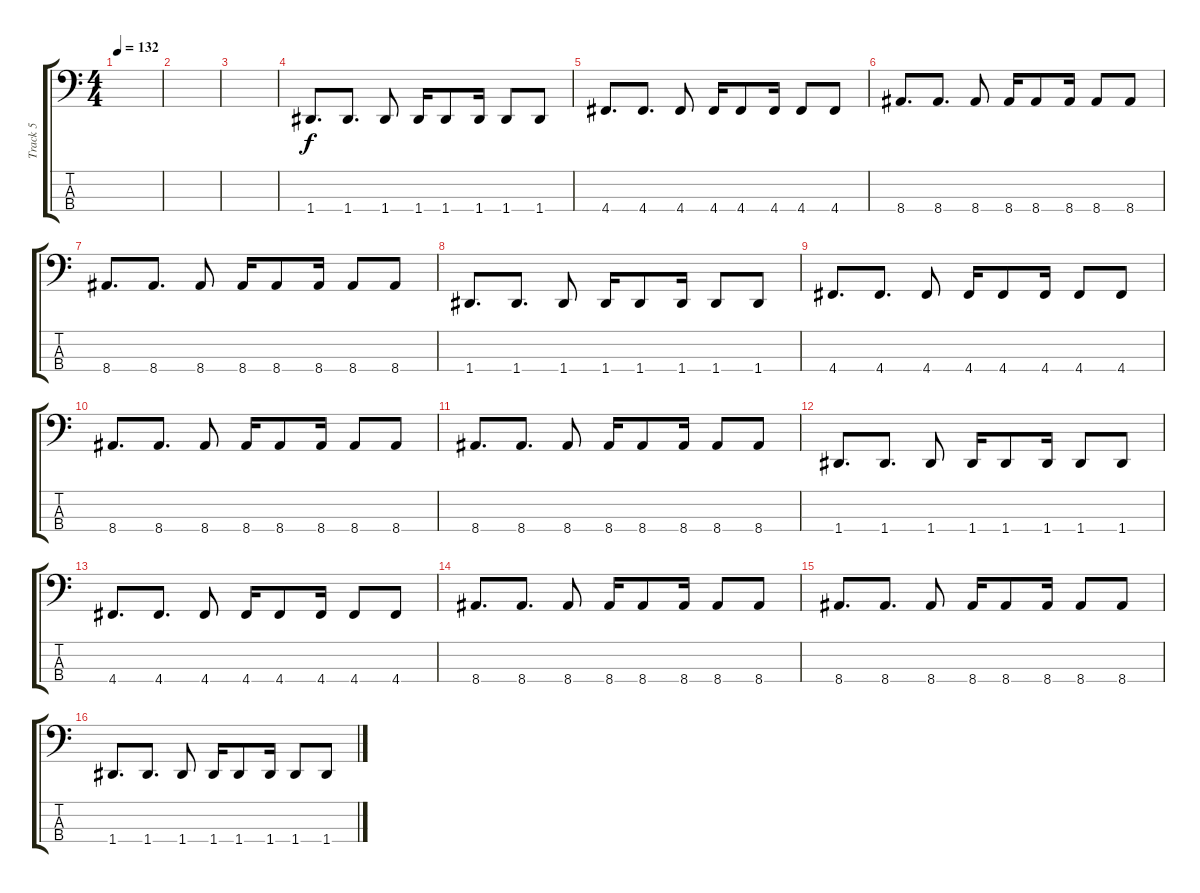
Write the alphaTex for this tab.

\track ("Track 5" "Track 5") {instrument slapbass2}
\staff {score tabs}
\tuning (G2 D2 A1 D1) {hide}
\ts (4 4)
\tempo 132
\clef f4
\ks c
|
|
|
1.4.8{d} 1.4.8{d} 1.4.8 1.4.16 1.4.8 1.4.16 1.4.8 1.4.8 |
4.4.8{d} 4.4.8{d} 4.4.8 4.4.16 4.4.8 4.4.16 4.4.8 4.4.8 |
8.4.8{d} 8.4.8{d} 8.4.8 8.4.16 8.4.8 8.4.16 8.4.8 8.4.8 |
8.4.8{d} 8.4.8{d} 8.4.8 8.4.16 8.4.8 8.4.16 8.4.8 8.4.8 |
1.4.8{d} 1.4.8{d} 1.4.8 1.4.16 1.4.8 1.4.16 1.4.8 1.4.8 |
4.4.8{d} 4.4.8{d} 4.4.8 4.4.16 4.4.8 4.4.16 4.4.8 4.4.8 |
8.4.8{d} 8.4.8{d} 8.4.8 8.4.16 8.4.8 8.4.16 8.4.8 8.4.8 |
8.4.8{d} 8.4.8{d} 8.4.8 8.4.16 8.4.8 8.4.16 8.4.8 8.4.8 |
1.4.8{d} 1.4.8{d} 1.4.8 1.4.16 1.4.8 1.4.16 1.4.8 1.4.8 |
4.4.8{d} 4.4.8{d} 4.4.8 4.4.16 4.4.8 4.4.16 4.4.8 4.4.8 |
8.4.8{d} 8.4.8{d} 8.4.8 8.4.16 8.4.8 8.4.16 8.4.8 8.4.8 |
8.4.8{d} 8.4.8{d} 8.4.8 8.4.16 8.4.8 8.4.16 8.4.8 8.4.8 |
1.4.8{d} 1.4.8{d} 1.4.8 1.4.16 1.4.8 1.4.16 1.4.8 1.4.8
